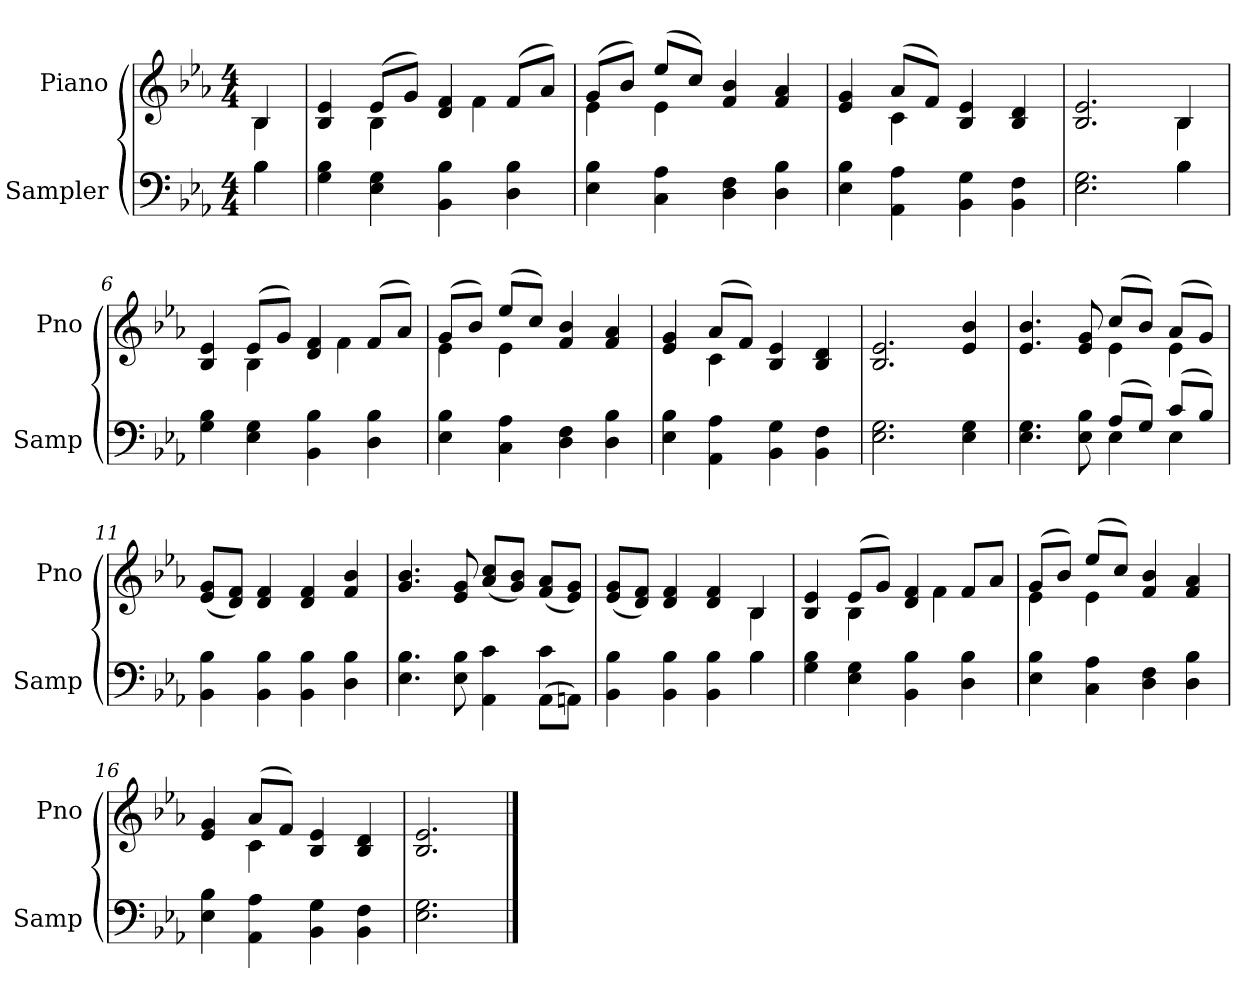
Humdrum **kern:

**kern	**kern
*part2	*part1
*staff2	*staff1
*I"Sampler	*I"Piano
*I'Samp	*I'Pno
*clefF4	*clefG2
*k[b-e-a-]	*k[b-e-a-]
*E-:	*E-:
*M4/4	*M4/4
=1	=1
*^	*^
4B-\	4B-	4B-/	4B-
*v	*v	*	*
=2	=2	=2
4G 4B-	4B- 4e-	4ryy
4E- 4G	(8e-/L	4B-
.	8g/J)	.
4BB- 4B-	4d 4f	8ryy
.	.	4f
4D 4B-	(8f/L	.
.	8a-/J)	8ryy
=3	=3	=3
4E- 4B-	(8g/L	4e-
.	8b-/J)	.
4C 4A-	(8ee-/L	4e-
.	8cc/J)	.
4D 4F	4f 4b-	2ryy
4D 4B-	4f 4a-	.
=4	=4	=4
4E- 4B-	4e- 4g	4ryy
4AA- 4A-	(8a-/L	4c
.	8f/J)	.
4BB- 4G	4B- 4e-	2ryy
4BB- 4F	4B- 4d	.
=5	=5	=5
*^	*	*
2.E- 2.G	2.ryy	2.B- 2.e-	2.ryy
4B-\	4B-	4B-/	4B-
*v	*v	*	*
=6	=6	=6
4G 4B-	4B- 4e-	4ryy
4E- 4G	(8e-/L	4B-
.	8g/J)	.
4BB- 4B-	4d 4f	8ryy
.	.	4f
4D 4B-	(8f/L	.
.	8a-/J)	8ryy
=7	=7	=7
4E- 4B-	(8g/L	4e-
.	8b-/J)	.
4C 4A-	(8ee-/L	4e-
.	8cc/J)	.
4D 4F	4f 4b-	2ryy
4D 4B-	4f 4a-	.
=8	=8	=8
4E- 4B-	4e- 4g	4ryy
4AA- 4A-	(8a-/L	4c
.	8f/J)	.
4BB- 4G	4B- 4e-	2ryy
4BB- 4F	4B- 4d	.
*	*v	*v
=9	=9
2.E- 2.G	2.B- 2.e-
4E- 4G	4e- 4b-
=10	=10
*^	*^
4.E- 4.G	2ryy	4.e- 4.b-	2ryy
8E- 8B-	.	8e- 8g	.
(8A-/L	4E-	(8cc/L	4e-
8G/J)	.	8b-/J)	.
(8c/L	4E-	(8a-/L	4e-
8B-/J)	.	8g/J)	.
*v	*v	*	*
*	*v	*v
=11	=11
4BB- 4B-	(8e-/ 8g/L
.	8d/ 8f/J)
4BB- 4B-	4d 4f
4BB- 4B-	4d 4f
4D 4B-	4f 4b-
=12	=12
*^	*
4.E- 4.B-	2.ryy	4.g 4.b-
8E- 8B-	.	8e- 8g
4AA- 4c	.	(8a-/ 8cc/L
.	.	8g/ 8b-/J)
(8AA-\L	4c	(8f/ 8a-/L
8AAn\J)	.	8e-/ 8g/J)
=13	=13	=13
*	*	*^
4BB- 4B-	2.ryy	(8e-/ 8g/L	2.ryy
.	.	8d/ 8f/J)	.
4BB- 4B-	.	4d 4f	.
4BB- 4B-	.	4d 4f	.
4B-\	4B-	4B-/	4B-
*v	*v	*	*
=14	=14	=14
4G 4B-	4B- 4e-	4ryy
4E- 4G	(8e-/L	4B-
.	8g/J)	.
4BB- 4B-	4d 4f	8ryy
.	.	4f
4D 4B-	8f/L	.
.	8a-/J	8ryy
=15	=15	=15
4E- 4B-	(8g/L	4e-
.	8b-/J)	.
4C 4A-	(8ee-/L	4e-
.	8cc/J)	.
4D 4F	4f 4b-	2ryy
4D 4B-	4f 4a-	.
=16	=16	=16
4E- 4B-	4e- 4g	4ryy
4AA- 4A-	(8a-/L	4c
.	8f/J)	.
4BB- 4G	4B- 4e-	2ryy
4BB- 4F	4B- 4d	.
*	*v	*v
=17	=17
2.E- 2.G	2.B- 2.e-
==	==
*-	*-
